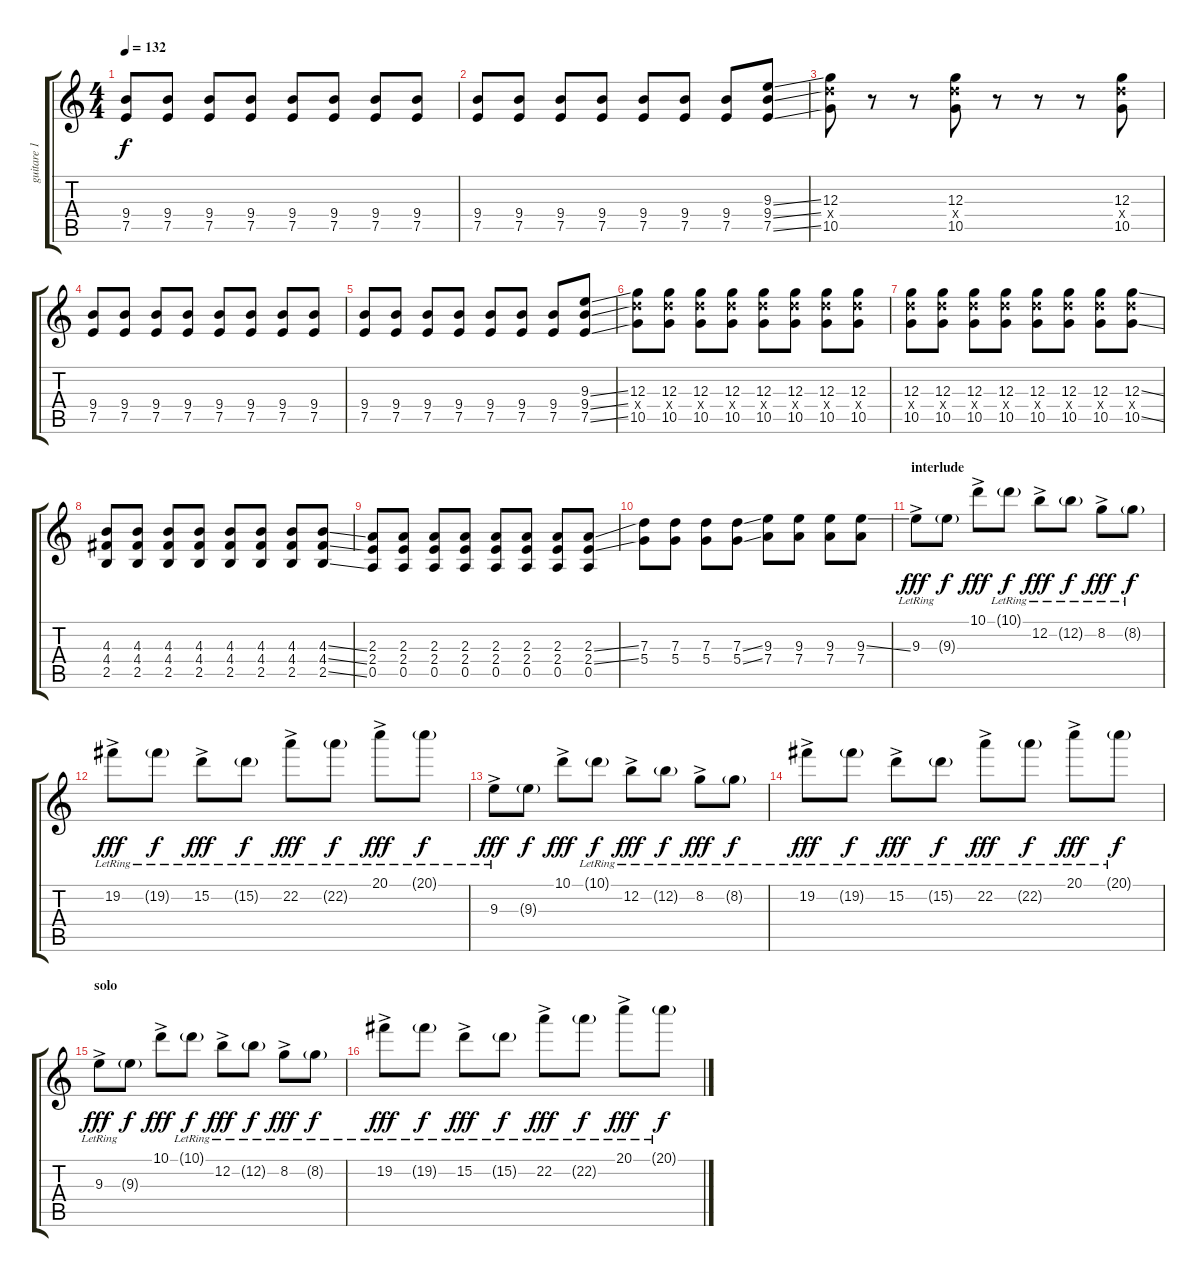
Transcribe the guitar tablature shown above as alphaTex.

\track ("guitare 1" "guitare 1") {instrument overdrivenguitar}
\staff {score tabs}
\tuning (E4 B3 G3 D3 A2 E2) {hide}
\ts (4 4)
\tempo 132
\clef g2
\ks c
(9.4 7.5).8{dy f instrument distortionguitar} (9.4 7.5).8 (9.4 7.5).8 (9.4 7.5).8 (9.4 7.5).8 (9.4 7.5).8 (9.4 7.5).8 (9.4 7.5).8 |
(9.4 7.5).8{instrument distortionguitar} (9.4 7.5).8 (9.4 7.5).8 (9.4 7.5).8 (9.4 7.5).8 (9.4 7.5).8 (9.4 7.5).8 (9.3{ss} 9.4{ss} 7.5{ss}).8 |
(12.3 12.4{x} 10.5).8 r.8 r.8 (12.3 12.4{x} 10.5).8 r.8 r.8 r.8 (12.3 12.4{x} 10.5).8 |
(9.4 7.5).8{instrument distortionguitar} (9.4 7.5).8 (9.4 7.5).8 (9.4 7.5).8 (9.4 7.5).8 (9.4 7.5).8 (9.4 7.5).8 (9.4 7.5).8 |
(9.4 7.5).8{instrument distortionguitar} (9.4 7.5).8 (9.4 7.5).8 (9.4 7.5).8 (9.4 7.5).8 (9.4 7.5).8 (9.4 7.5).8 (9.3{ss} 9.4{ss} 7.5{ss}).8 |
(12.3 12.4{x} 10.5).8 (12.3 12.4{x} 10.5).8 (12.3 12.4{x} 10.5).8 (12.3 12.4{x} 10.5).8 (12.3 12.4{x} 10.5).8 (12.3 12.4{x} 10.5).8 (12.3 12.4{x} 10.5).8 (12.3 12.4{x} 10.5).8 |
(12.3 12.4{x} 10.5).8 (12.3 12.4{x} 10.5).8 (12.3 12.4{x} 10.5).8 (12.3 12.4{x} 10.5).8 (12.3 12.4{x} 10.5).8 (12.3 12.4{x} 10.5).8 (12.3 12.4{x} 10.5).8 (12.3{ss} 12.4{x} 10.5{ss}).8 |
(4.3 4.4 2.5).8 (4.3 4.4 2.5).8 (4.3 4.4 2.5).8 (4.3 4.4 2.5).8 (4.3 4.4 2.5).8 (4.3 4.4 2.5).8 (4.3 4.4 2.5).8 (4.3{ss} 4.4{ss} 2.5{ss}).8 |
(2.3 2.4 0.5).8 (2.3 2.4 0.5).8 (2.3 2.4 0.5).8 (2.3 2.4 0.5).8 (2.3 2.4 0.5).8 (2.3 2.4 0.5).8 (2.3 2.4 0.5).8 (2.3{ss} 2.4{ss} 0.5).8 |
(7.3 5.4).8 (7.3 5.4).8 (7.3 5.4).8 (7.3{ss} 5.4{ss}).8 (9.3 7.4).8 (9.3 7.4).8 (9.3 7.4).8 (9.3{ss} 7.4).8 |
\section ("" "interlude")
9.3{ac lr}.8{dy fff} 9.3{g}.8{dy f} 10.1{ac}.8{dy fff} 10.1{g lr}.8{dy f} 12.2{ac lr}.8{dy fff} 12.2{g lr}.8{dy f} 8.2{ac lr}.8{dy fff} 8.2{g lr}.8{dy f} |
19.2{ac lr}.8{dy fff} 19.2{g lr}.8{dy f} 15.2{ac lr}.8{dy fff} 15.2{g lr}.8{dy f} 22.2{ac lr}.8{dy fff} 22.2{g lr}.8{dy f} 20.1{ac lr}.8{dy fff} 20.1{g lr}.8{dy f} |
9.3{ac lr}.8{dy fff} 9.3{g}.8{dy f} 10.1{ac}.8{dy fff} 10.1{g lr}.8{dy f} 12.2{ac lr}.8{dy fff} 12.2{g lr}.8{dy f} 8.2{ac lr}.8{dy fff} 8.2{g lr}.8{dy f} |
19.2{ac lr}.8{dy fff} 19.2{g lr}.8{dy f} 15.2{ac lr}.8{dy fff} 15.2{g lr}.8{dy f} 22.2{ac lr}.8{dy fff} 22.2{g lr}.8{dy f} 20.1{ac lr}.8{dy fff} 20.1{g lr}.8{dy f} |
\section ("" "solo")
9.3{ac lr}.8{dy fff} 9.3{g}.8{dy f} 10.1{ac}.8{dy fff} 10.1{g lr}.8{dy f} 12.2{ac lr}.8{dy fff} 12.2{g lr}.8{dy f} 8.2{ac lr}.8{dy fff} 8.2{g lr}.8{dy f} |
19.2{ac lr}.8{dy fff} 19.2{g lr}.8{dy f} 15.2{ac lr}.8{dy fff} 15.2{g lr}.8{dy f} 22.2{ac lr}.8{dy fff} 22.2{g lr}.8{dy f} 20.1{ac lr}.8{dy fff} 20.1{g lr}.8{dy f}
